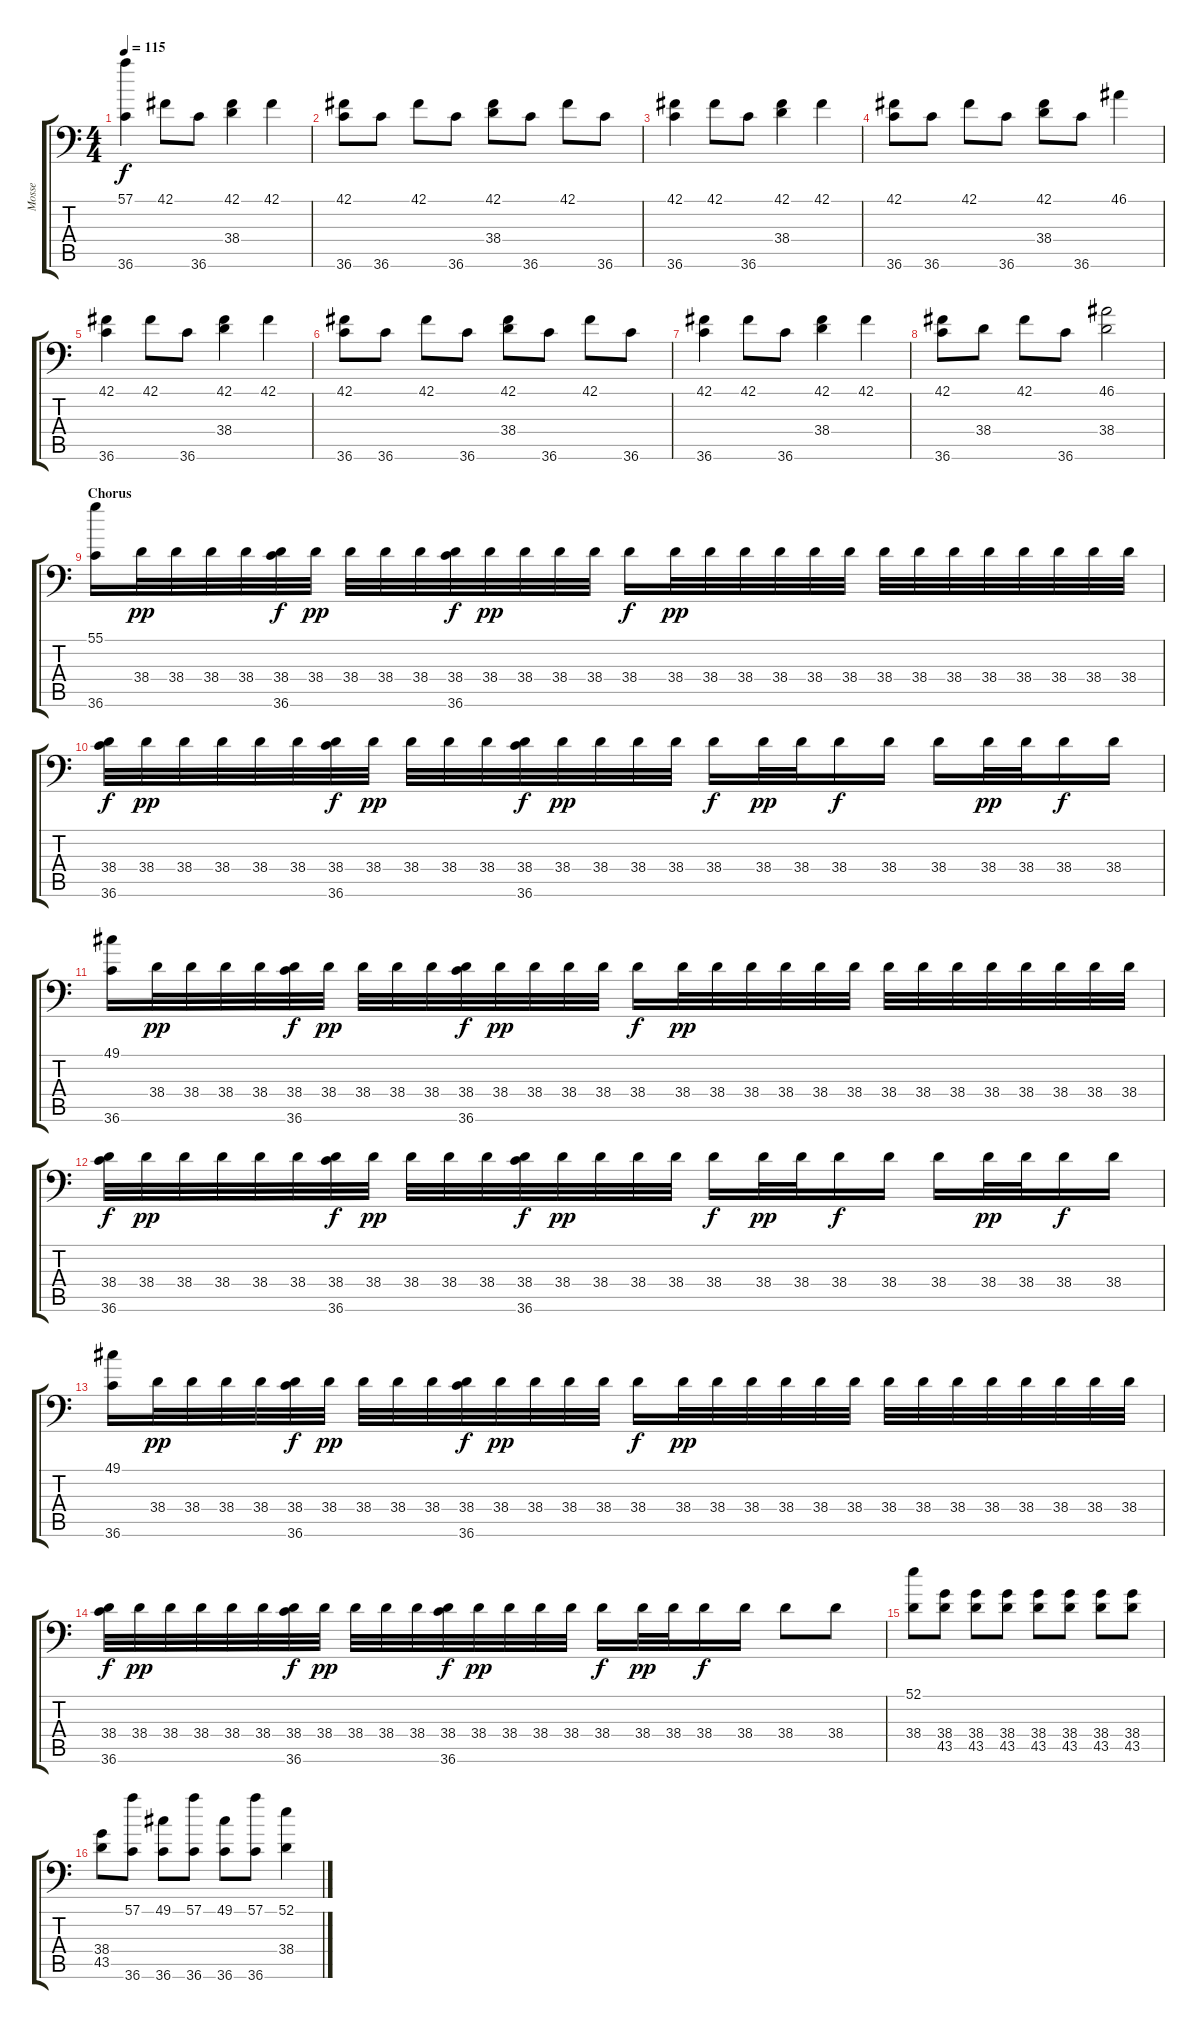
\track ("Mosse" "Mosse") {instrument acousticgrandpiano}
\staff {score tabs}
\tuning (C-1 C-1 C-1 C-1 C-1 C-1) {hide}
\ts (4 4)
\tempo 115
\clef f4
\ks c
(57.1 36.6).4{dy f} 42.1.8 36.6.8 (42.1 38.4).4 42.1.4 |
(42.1 36.6).8 36.6.8 42.1.8 36.6.8 (42.1 38.4).8 36.6.8 42.1.8 36.6.8 |
(42.1 36.6).4 42.1.8 36.6.8 (42.1 38.4).4 42.1.4 |
(42.1 36.6).8 36.6.8 42.1.8 36.6.8 (42.1 38.4).8 36.6.8 46.1.4 |
(42.1 36.6).4 42.1.8 36.6.8 (42.1 38.4).4 42.1.4 |
(42.1 36.6).8 36.6.8 42.1.8 36.6.8 (42.1 38.4).8 36.6.8 42.1.8 36.6.8 |
(42.1 36.6).4 42.1.8 36.6.8 (42.1 38.4).4 42.1.4 |
(42.1 36.6).8 38.4.8 42.1.8 36.6.8 (46.1 38.4).2 |
\section ("" "Chorus")
(55.1 36.6).16 38.4.32{dy pp} 38.4.32 38.4.32 38.4.32 (38.4 36.6).32{dy f} 38.4.32{dy pp} 38.4.32 38.4.32 38.4.32 (38.4 36.6).32{dy f} 38.4.32{dy pp} 38.4.32 38.4.32 38.4.32 38.4.16{dy f} 38.4.32{dy pp} 38.4.32 38.4.32 38.4.32 38.4.32 38.4.32 38.4.32 38.4.32 38.4.32 38.4.32 38.4.32 38.4.32 38.4.32 38.4.32 |
(38.4 36.6).32{dy f} 38.4.32{dy pp} 38.4.32 38.4.32 38.4.32 38.4.32 (38.4 36.6).32{dy f} 38.4.32{dy pp} 38.4.32 38.4.32 38.4.32 (38.4 36.6).32{dy f} 38.4.32{dy pp} 38.4.32 38.4.32 38.4.32 38.4.16{dy f} 38.4.32{dy pp} 38.4.32 38.4.16{dy f} 38.4.16 38.4.16 38.4.32{dy pp} 38.4.32 38.4.16{dy f} 38.4.16 |
(49.1 36.6).16 38.4.32{dy pp} 38.4.32 38.4.32 38.4.32 (38.4 36.6).32{dy f} 38.4.32{dy pp} 38.4.32 38.4.32 38.4.32 (38.4 36.6).32{dy f} 38.4.32{dy pp} 38.4.32 38.4.32 38.4.32 38.4.16{dy f} 38.4.32{dy pp} 38.4.32 38.4.32 38.4.32 38.4.32 38.4.32 38.4.32 38.4.32 38.4.32 38.4.32 38.4.32 38.4.32 38.4.32 38.4.32 |
(38.4 36.6).32{dy f} 38.4.32{dy pp} 38.4.32 38.4.32 38.4.32 38.4.32 (38.4 36.6).32{dy f} 38.4.32{dy pp} 38.4.32 38.4.32 38.4.32 (38.4 36.6).32{dy f} 38.4.32{dy pp} 38.4.32 38.4.32 38.4.32 38.4.16{dy f} 38.4.32{dy pp} 38.4.32 38.4.16{dy f} 38.4.16 38.4.16 38.4.32{dy pp} 38.4.32 38.4.16{dy f} 38.4.16 |
(49.1 36.6).16 38.4.32{dy pp} 38.4.32 38.4.32 38.4.32 (38.4 36.6).32{dy f} 38.4.32{dy pp} 38.4.32 38.4.32 38.4.32 (38.4 36.6).32{dy f} 38.4.32{dy pp} 38.4.32 38.4.32 38.4.32 38.4.16{dy f} 38.4.32{dy pp} 38.4.32 38.4.32 38.4.32 38.4.32 38.4.32 38.4.32 38.4.32 38.4.32 38.4.32 38.4.32 38.4.32 38.4.32 38.4.32 |
(38.4 36.6).32{dy f} 38.4.32{dy pp} 38.4.32 38.4.32 38.4.32 38.4.32 (38.4 36.6).32{dy f} 38.4.32{dy pp} 38.4.32 38.4.32 38.4.32 (38.4 36.6).32{dy f} 38.4.32{dy pp} 38.4.32 38.4.32 38.4.32 38.4.16{dy f} 38.4.32{dy pp} 38.4.32 38.4.16{dy f} 38.4.16 38.4.8 38.4.8 |
(52.1 38.4).8 (38.4 43.5).8 (38.4 43.5).8 (38.4 43.5).8 (38.4 43.5).8 (38.4 43.5).8 (38.4 43.5).8 (38.4 43.5).8 |
(38.4 43.5).8 (57.1 36.6).8 (49.1 36.6).8 (57.1 36.6).8 (49.1 36.6).8 (57.1 36.6).8 (52.1 38.4).4
